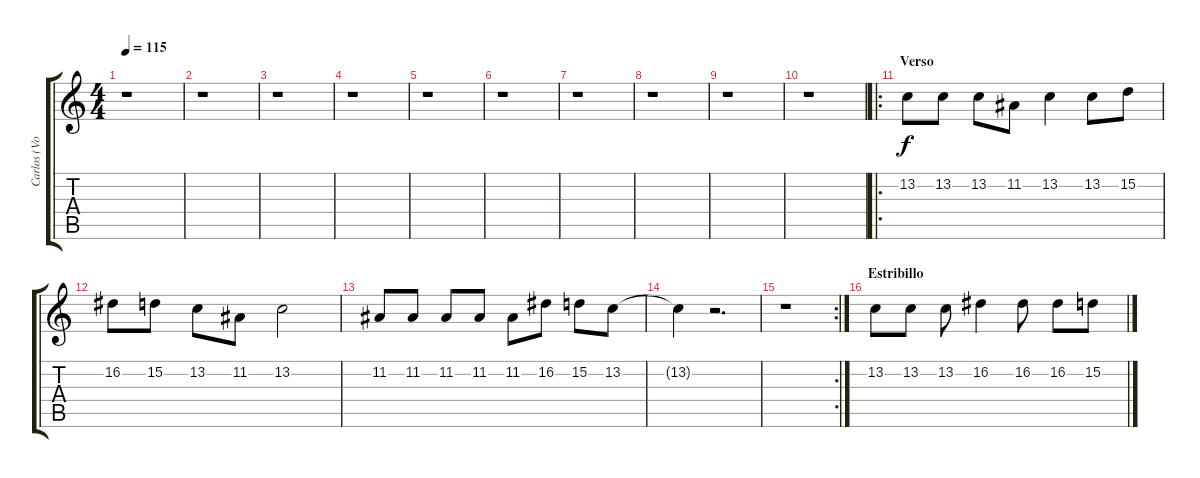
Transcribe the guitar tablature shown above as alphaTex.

\track ("Carlos (Voz)" "Carlos (Vo") {instrument clarinet}
\staff {score tabs}
\tuning (E4 B3 G3 D3 A2 E2) {hide}
\ts (4 4)
\tempo 115
\clef g2
\ks c
r.1{dy f} |
r.1 |
r.1 |
r.1 |
r.1 |
r.1 |
r.1 |
r.1 |
r.1 |
r.1 |
\ro
\section ("" "Verso")
13.2.8 13.2.8 13.2.8 11.2.8 13.2.4 13.2.8 15.2.8 |
16.2.8 15.2.8 13.2.8 11.2.8 13.2.2 |
11.2.8 11.2.8 11.2.8 11.2.8 11.2.8 16.2.8 15.2.8 13.2.8 |
13.2{t}.4 r.2{d} |
\rc 2
r.1 |
\section ("" "Estribillo")
13.2.8 13.2.8 13.2.8 16.2.4 16.2.8 16.2.8 15.2.8
